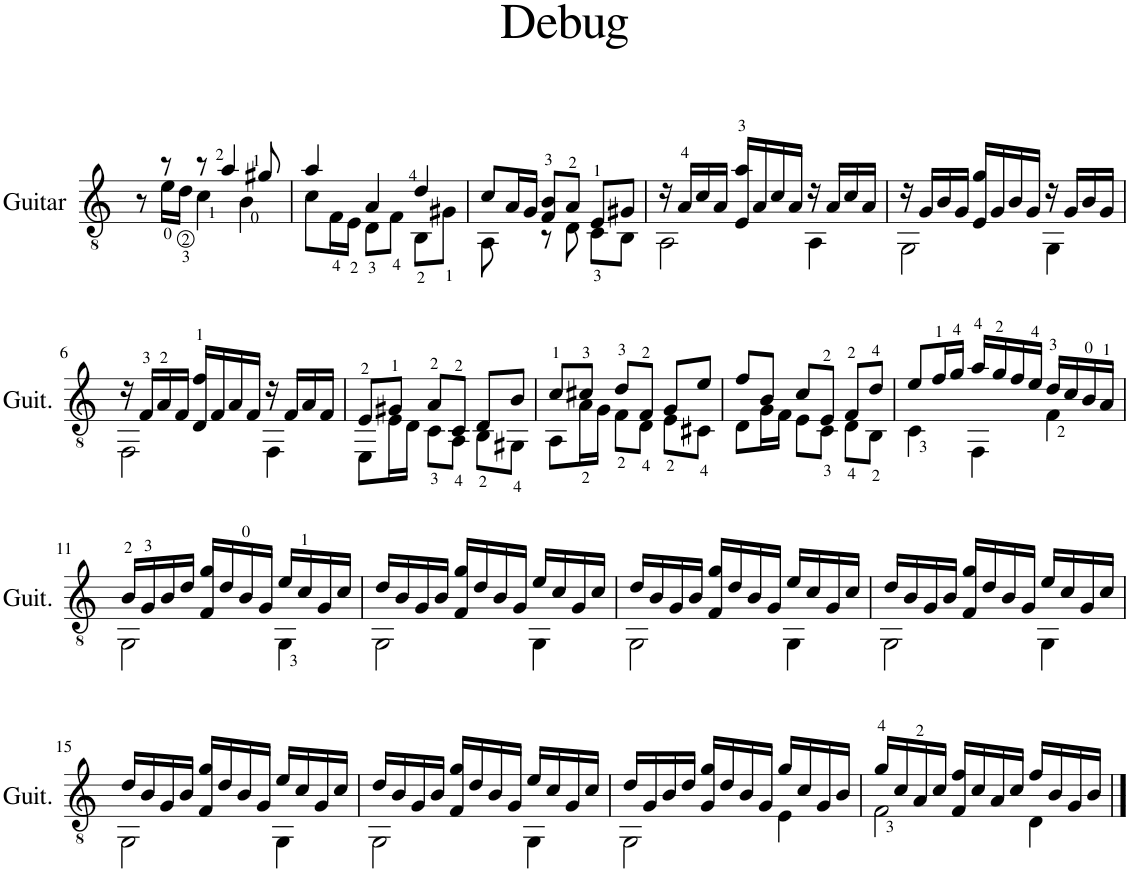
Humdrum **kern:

**kern
*part1
*staff1
*I"Guitar
*I'Guit.
*clefGv2
*k[]
=1
*^
8r	8ryy
8r	16e\LL
.	16d\JJ
8r	4c\
4a/	.
.	4B\
8g#X/	.
=2	=2
4a/	8c\L
.	16F\L
.	16E\JJ
4A/	8D\L
.	8F\J
4d/	8BB\L
.	8G#X\J
=3	=3
8c/L	8AA\
16A/L	8ryy
16G/JJ	.
8F/ 8B/L	8r
8A/J	8D\
8E/L	8C\L
8G#X/J	8BB\J
=4	=4
16r	2AA\
16A/LL	.
16c/	.
16A/JJ	.
16E/ 16a/LL	.
16A/	.
16c/	.
16A/JJ	.
16r	4AA\
16A/LL	.
16c/	.
16A/JJ	.
=5	=5
16r	2GG\
16G/LL	.
16B/	.
16G/JJ	.
16E/ 16g/LL	.
16G/	.
16B/	.
16G/JJ	.
16r	4GG\
16G/LL	.
16B/	.
16G/JJ	.
!!LO:LB:g=z	!!
=6	=6
16r	2FF\
16F/LL	.
16A/	.
16F/JJ	.
16D/ 16f/LL	.
16F/	.
16A/	.
16F/JJ	.
16r	4FF\
16F/LL	.
16A/	.
16F/JJ	.
=7	=7
8E/L	8EE\L
8G#X/J	16E\L
.	16D\JJ
8A/L	8C\L
8C/J	8AA\J
8D/L	8BB\L
8B/J	8GG#X\J
=8	=8
8c/L	8AA\L
8c#X/J	16A\L
.	16G\JJ
8d/L	8F\L
8F/J	8D\J
8G/L	8E\L
8e/J	8C#X\J
=9	=9
8f/L	8D\L
8B/J	16G\L
.	16F\JJ
8c/L	8E\L
8E/J	8C\J
8F/L	8D\L
8d/J	8BB\J
=10	=10
8e/L	4C\
16f/L	.
16g/JJ	.
16a/LL	4FF\
16g/	.
16f/	.
16e/JJ	.
16d/LL	4F\
16c/	.
16B/	.
16A/JJ	.
!!LO:LB:g=z	!!
=11	=11
16B/LL	2GG\
16G/	.
16B/	.
16d/JJ	.
16F/ 16g/LL	.
16d/	.
16B/	.
16G/JJ	.
16e/LL	4GG\
16c/	.
16G/	.
16c/JJ	.
=12	=12
16d/LL	2GG\
16B/	.
16G/	.
16B/JJ	.
16F/ 16g/LL	.
16d/	.
16B/	.
16G/JJ	.
16e/LL	4GG\
16c/	.
16G/	.
16c/JJ	.
=13	=13
16d/LL	2GG\
16B/	.
16G/	.
16B/JJ	.
16F/ 16g/LL	.
16d/	.
16B/	.
16G/JJ	.
16e/LL	4GG\
16c/	.
16G/	.
16c/JJ	.
=14	=14
16d/LL	2GG\
16B/	.
16G/	.
16B/JJ	.
16F/ 16g/LL	.
16d/	.
16B/	.
16G/JJ	.
16e/LL	4GG\
16c/	.
16G/	.
16c/JJ	.
!!LO:LB:g=z	!!
=15	=15
16d/LL	2GG\
16B/	.
16G/	.
16B/JJ	.
16F/ 16g/LL	.
16d/	.
16B/	.
16G/JJ	.
16e/LL	4GG\
16c/	.
16G/	.
16c/JJ	.
=16	=16
16d/LL	2GG\
16B/	.
16G/	.
16B/JJ	.
16F/ 16g/LL	.
16d/	.
16B/	.
16G/JJ	.
16e/LL	4GG\
16c/	.
16G/	.
16c/JJ	.
=17	=17
16d/LL	2GG\
16G/	.
16B/	.
16d/JJ	.
16G/ 16g/LL	.
16d/	.
16B/	.
16G/JJ	.
16g/LL	4E\
16c/	.
16G/	.
16B/JJ	.
=18	=18
16g/LL	2F\
16c/	.
16A/	.
16c/JJ	.
16F/ 16f/LL	.
16c/	.
16A/	.
16c/JJ	.
16f/LL	4D\
16B/	.
16G/	.
16B/JJ	.
*v	*v
==
*-
